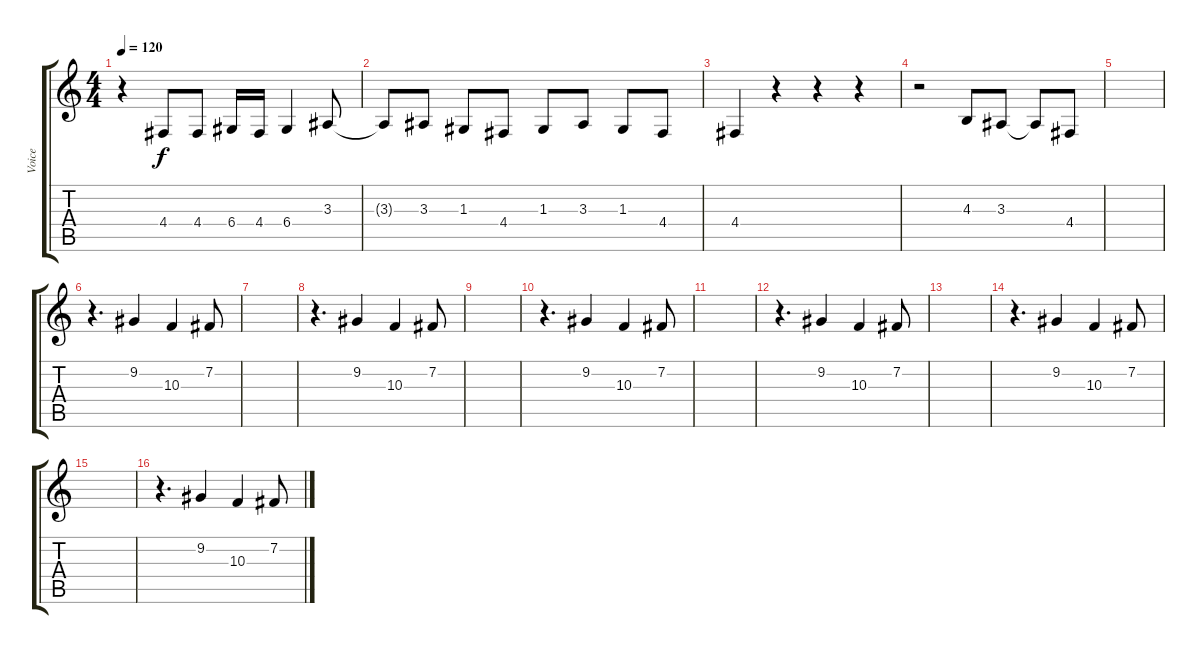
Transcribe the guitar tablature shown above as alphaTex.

\track ("Voice" "Voice") {instrument clarinet}
\staff {score tabs}
\tuning (E4 B3 G3 D3 A2 E2) {hide}
\ts (4 4)
\tempo 120
\clef g2
\ks c
r.4{dy f} 4.4.8 4.4.8 6.4.16 4.4.16 6.4.4 3.3.8 |
3.3{t}.8 3.3.8 1.3.8 4.4.8 1.3.8 3.3.8 1.3.8 4.4.8 |
4.4.4 r.4 r.4 r.4 |
r.2 4.3.8 3.3.8 3.3{t}.8 4.4.8 |
|
r.4{d} 9.2.4 10.3.4 7.2.8 |
|
r.4{d} 9.2.4 10.3.4 7.2.8 |
|
r.4{d} 9.2.4 10.3.4 7.2.8 |
|
r.4{d} 9.2.4 10.3.4 7.2.8 |
|
r.4{d} 9.2.4 10.3.4 7.2.8 |
|
r.4{d} 9.2.4 10.3.4 7.2.8
